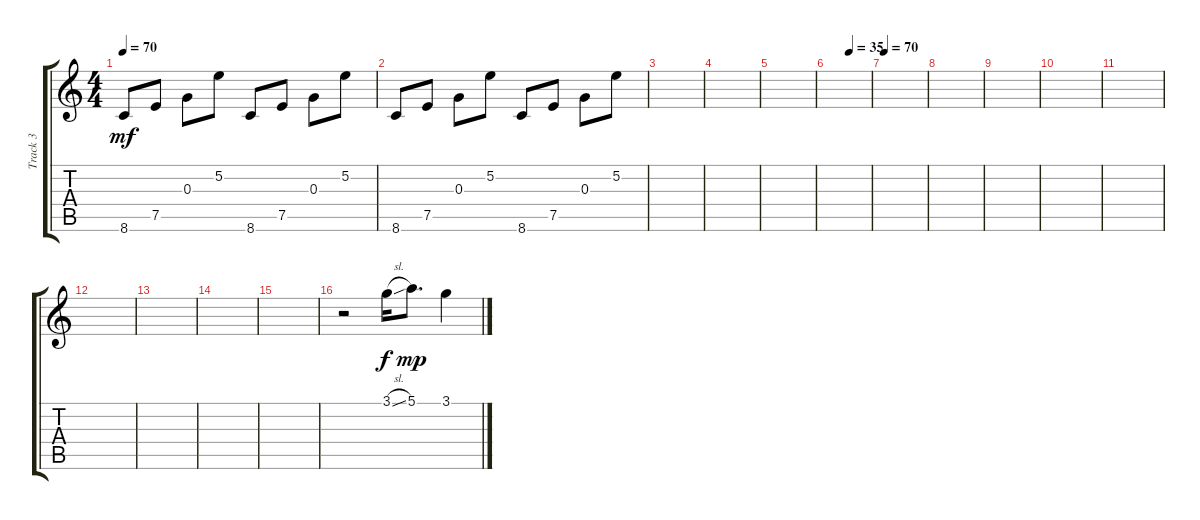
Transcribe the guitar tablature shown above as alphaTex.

\track ("Track 3" "Track 3") {instrument acousticguitarsteel}
\staff {score tabs}
\tuning (E4 B3 G3 D3 A2 E2) {hide}
\ts (4 4)
\tempo 70
\clef g2
\ks c
8.6.8{dy mf} 7.5.8 0.3.8 5.2.8 8.6.8 7.5.8 0.3.8 5.2.8 |
8.6.8 7.5.8 0.3.8 5.2.8 8.6.8 7.5.8 0.3.8 5.2.8 |
|
|
|
\tempo (35 0.5)
|
\tempo 70
|
|
|
|
|
|
|
|
|
r.2 3.1{sl}.16{dy f} 5.1.8{d dy mp} 3.1.4
